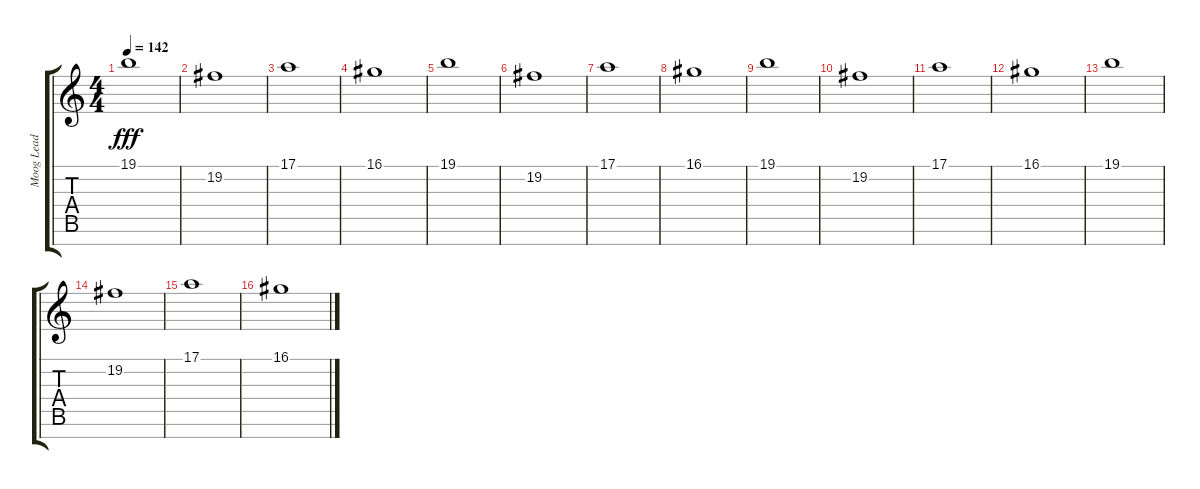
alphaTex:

\track ("Moog Lead Arp" "Moog Lead ") {instrument lead8bassandlead}
\staff {score tabs}
\tuning (E4 B3 G3 D3 A2 E2 B1) {hide}
\ts (4 4)
\tempo 142
\clef g2
\ks c
19.1.1{dy fff} |
19.2.1 |
17.1.1 |
16.1.1 |
19.1.1 |
19.2.1 |
17.1.1 |
16.1.1 |
19.1.1 |
19.2.1 |
17.1.1 |
16.1.1 |
19.1.1 |
19.2.1 |
17.1.1 |
16.1.1
